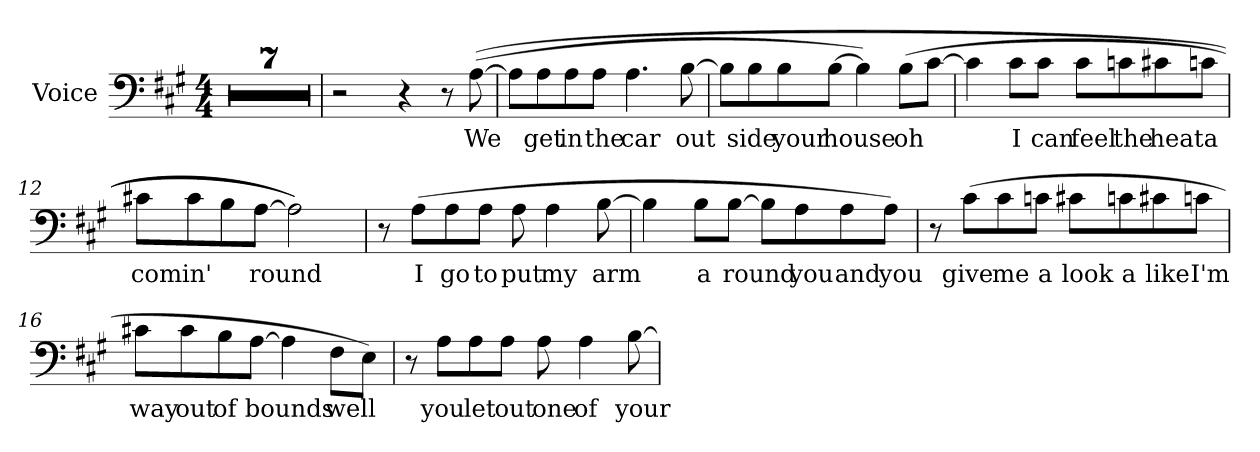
**kern	**text
*part1	*part1
*staff1	*staff1
*I"Voice	*
*I'Voice	*
!!LO:PB:g=z
*clefF4	*
*k[f#c#g#]	*
*A:	*
*M4/4	*
*MM132	*
=1	=1
1r	.
=2	=2
1r	.
=3	=3
1r	.
=4	=4
1r	.
=5	=5
1r	.
=6	=6
1r	.
=7	=7
1r	.
=8	=8
2r	.
4r	.
8r	.
!	!LO:LY:b:color=#000000
(([8Ai\	We
!!LO:LB:g=z
=9	=9
8Ai\L]	.
!	!LO:LY:b:color=#000000
8Ai\	get
!	!LO:LY:b:color=#000000
8Ai\	in
!	!LO:LY:b:color=#000000
8Ai\J	the
!	!LO:LY:b:color=#000000
4.Ai\	car
!	!LO:LY:b:color=#000000
[8Bi\	out
=10	=10
8Bi\L]	.
!	!LO:LY:b:color=#000000
8Bi\	side
!	!LO:LY:b:color=#000000
8Bi\	your
!	!LO:LY:b:color=#000000
[8Bi\J	house
4Bi\])	.
!	!LO:LY:b:color=#000000
(8Bi\L	oh
[8c#i\J	.
=11	=11
4c#i\]	.
!	!LO:LY:b:color=#000000
8c#i\L	I
!	!LO:LY:b:color=#000000
8c#i\J	can
!	!LO:LY:b:color=#000000
8c#i\L	feel
!	!LO:LY:b:color=#000000
8cni\	the
!	!LO:LY:b:color=#000000
8c#Xi\	heat
!	!LO:LY:b:color=#000000
8cni\J	a
=12	=12
!	!LO:LY:b:color=#000000
8c#Xi\L	com
!	!LO:LY:b:color=#000000
8c#i\	in'
8Bi\	.
!	!LO:LY:b:color=#000000
[8Ai\J	round
2Ai\]))	.
!!LO:LB:g=z
=13	=13
8r	.
!	!LO:LY:b:color=#000000
(8Ai\L	I
!	!LO:LY:b:color=#000000
8Ai\	go
!	!LO:LY:b:color=#000000
8Ai\J	to
!	!LO:LY:b:color=#000000
8Ai\	put
!	!LO:LY:b:color=#000000
4Ai\	my
!	!LO:LY:b:color=#000000
[8Bi\	arm
=14	=14
4Bi\]	.
!	!LO:LY:b:color=#000000
8Bi\L	a
!	!LO:LY:b:color=#000000
[8Bi\J	round
8Bi\L]	.
!	!LO:LY:b:color=#000000
8Ai\	you
!	!LO:LY:b:color=#000000
8Ai\	and
!	!LO:LY:b:color=#000000
8Ai\J)	you
=15	=15
8r	.
!	!LO:LY:b:color=#000000
(8c#i\L	give
!	!LO:LY:b:color=#000000
8c#i\	me
!	!LO:LY:b:color=#000000
8cni\J	a
!	!LO:LY:b:color=#000000
8c#Xi\L	look
!	!LO:LY:b:color=#000000
8cni\	a
!	!LO:LY:b:color=#000000
8c#Xi\	like
!	!LO:LY:b:color=#000000
8cni\J	I'm
!!LO:LB:g=z
=16	=16
!	!LO:LY:b:color=#000000
8c#Xi\L	way
!	!LO:LY:b:color=#000000
8c#i\	out
!	!LO:LY:b:color=#000000
8Bi\	of
!	!LO:LY:b:color=#000000
[8Ai\J	bounds
4Ai\]	.
!	!LO:LY:b:color=#000000
8F#i\L	well
8Ei\J)	.
=17	=17
8r	.
!	!LO:LY:b:color=#000000
8Ai\L	you
!	!LO:LY:b:color=#000000
8Ai\	let
!	!LO:LY:b:color=#000000
8Ai\J	out
!	!LO:LY:b:color=#000000
8Ai\	one
!	!LO:LY:b:color=#000000
4Ai\	of
!	!LO:LY:b:color=#000000
[8Bi\	your
=	=
*-	*-
